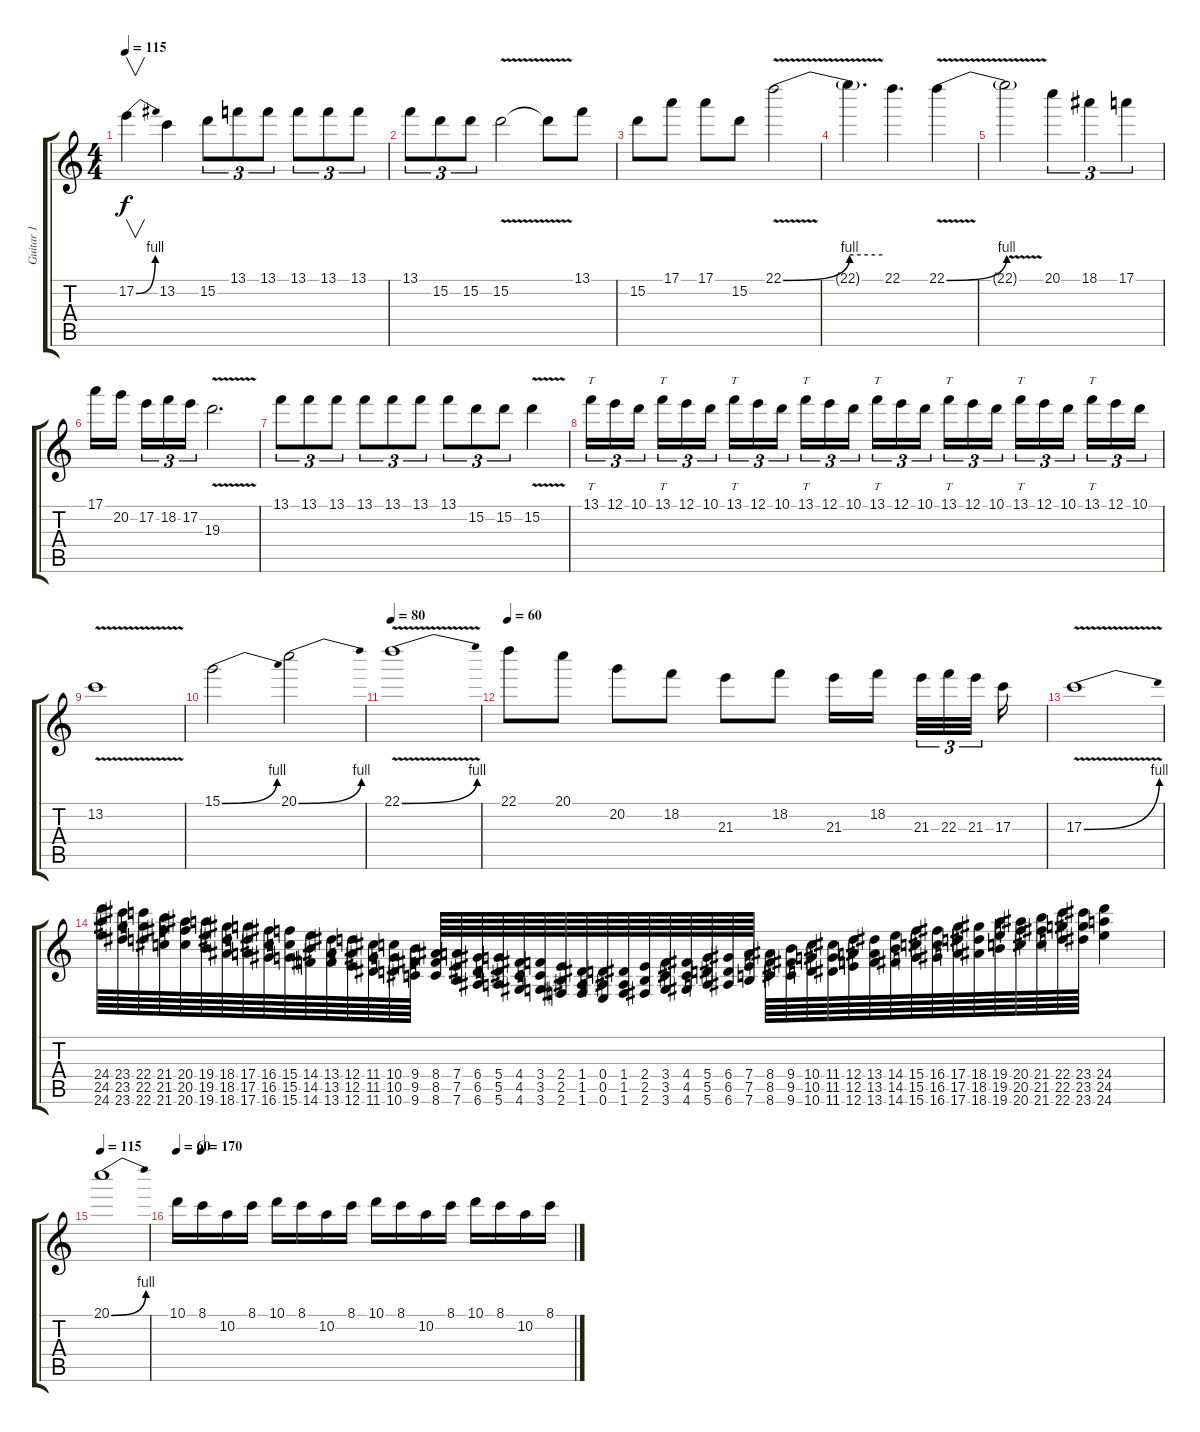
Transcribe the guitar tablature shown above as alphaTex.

\track ("Guitar 1" "Guitar 1") {instrument overdrivenguitar}
\staff {score tabs}
\tuning (E4 B3 G3 D3 A2 E2) {hide}
\ts (4 4)
\tempo 115
\clef g2
\ks c
17.2{be (bend 0 0 60 4)}.4{v dy f} 13.2.4 15.2.8{tu (3 2)} 13.1.8{tu (3 2)} 13.1.8{tu (3 2)} 13.1.8{tu (3 2)} 13.1.8{tu (3 2)} 13.1.8{tu (3 2)} |
13.1.8{tu (3 2)} 15.2.8{tu (3 2)} 15.2.8{tu (3 2)} 15.2{v}.2 15.2{t}.8 13.1.8 |
15.2.8 17.1.8 17.1.8 15.2.8 22.1{be (bend 0 0 60 4) v}.2 |
22.1{be (hold 0 4 60 4) v t}.4{d} 22.1.4{d} 22.1{be (bend 0 0 60 4) v}.4 |
22.1{v t}.2 20.1.4{tu (3 2)} 18.1.4{tu (3 2)} 17.1.4{tu (3 2)} |
17.1.16 20.2.16{beam splitsecondary} 17.2.16{tu (3 2)} 18.2.16{tu (3 2)} 17.2.16{tu (3 2)} 19.3{v}.2{d} |
13.1.8{tu (3 2)} 13.1.8{tu (3 2)} 13.1.8{tu (3 2)} 13.1.8{tu (3 2)} 13.1.8{tu (3 2)} 13.1.8{tu (3 2)} 13.1.8{tu (3 2)} 15.2.8{tu (3 2)} 15.2.8{tu (3 2)} 15.2{v}.4 |
13.1.16{tt tu (3 2)} 12.1.16{tu (3 2)} 10.1.16{tu (3 2) beam splitsecondary} 13.1.16{tt tu (3 2)} 12.1.16{tu (3 2)} 10.1.16{tu (3 2)} 13.1.16{tt tu (3 2)} 12.1.16{tu (3 2)} 10.1.16{tu (3 2) beam splitsecondary} 13.1.16{tt tu (3 2)} 12.1.16{tu (3 2)} 10.1.16{tu (3 2)} 13.1.16{tt tu (3 2)} 12.1.16{tu (3 2)} 10.1.16{tu (3 2) beam splitsecondary} 13.1.16{tt tu (3 2)} 12.1.16{tu (3 2)} 10.1.16{tu (3 2)} 13.1.16{tt tu (3 2)} 12.1.16{tu (3 2)} 10.1.16{tu (3 2) beam splitsecondary} 13.1.16{tt tu (3 2)} 12.1.16{tu (3 2)} 10.1.16{tu (3 2)} |
13.2{v}.1 |
15.1{be (bend 0 0 60 4)}.2 20.1{be (bend 0 0 60 4)}.2 |
\tempo 80
22.1{be (bend 0 0 60 4) v}.1 |
\tempo 60
22.1.8 20.1.8 20.2.8 18.2.8 21.3.8 18.2.8 21.3.16 18.2.16{beam splitsecondary} 21.3.32{tu (3 2)} 22.3.32{tu (3 2)} 21.3.32{tu (3 2) beam splitsecondary} 17.3.16 |
17.3{be (bend 0 0 60 4) v}.1 |
(24.4 24.5 24.6).64 (23.4 23.5 23.6).64 (22.4 22.5 22.6).64 (21.4 21.5 21.6).64 (20.4 20.5 20.6).64 (19.4 19.5 19.6).64 (18.4 18.5 18.6).64 (17.4 17.5 17.6).64 (16.4 16.5 16.6).64 (15.4 15.5 15.6).64 (14.4 14.5 14.6).64 (13.4 13.5 13.6).64 (12.4 12.5 12.6).64 (11.4 11.5 11.6).64 (10.4 10.5 10.6).64 (9.4 9.5 9.6).64 (8.4 8.5 8.6).64 (7.4 7.5 7.6).64 (6.4 6.5 6.6).64 (5.4 5.5 5.6).64 (4.4 4.5 4.6).64 (3.4 3.5 3.6).64 (2.4 2.5 2.6).64 (1.4 1.5 1.6).64 (0.4 0.5 0.6).64 (1.4 1.5 1.6).64 (2.4 2.5 2.6).64 (3.4 3.5 3.6).64 (4.4 4.5 4.6).64 (5.4 5.5 5.6).64 (6.4 6.5 6.6).64 (7.4 7.5 7.6).64 (8.4 8.5 8.6).64 (9.4 9.5 9.6).64 (10.4 10.5 10.6).64 (11.4 11.5 11.6).64 (12.4 12.5 12.6).64 (13.4 13.5 13.6).64 (14.4 14.5 14.6).64 (15.4 15.5 15.6).64 (16.4 16.5 16.6).64 (17.4 17.5 17.6).64 (18.4 18.5 18.6).64 (19.4 19.5 19.6).64 (20.4 20.5 20.6).64 (21.4 21.5 21.6).64 (22.4 22.5 22.6).64 (23.4 23.5 23.6).64 (24.4 24.5 24.6).4 |
\tempo 115
20.1{be (bend 0 0 60 4)}.1 |
\tempo 60
\tempo (170 0.0625)
10.1.16 8.1.16 10.2.16 8.1.16 10.1.16 8.1.16 10.2.16 8.1.16 10.1.16 8.1.16 10.2.16 8.1.16 10.1.16 8.1.16 10.2.16 8.1.16
